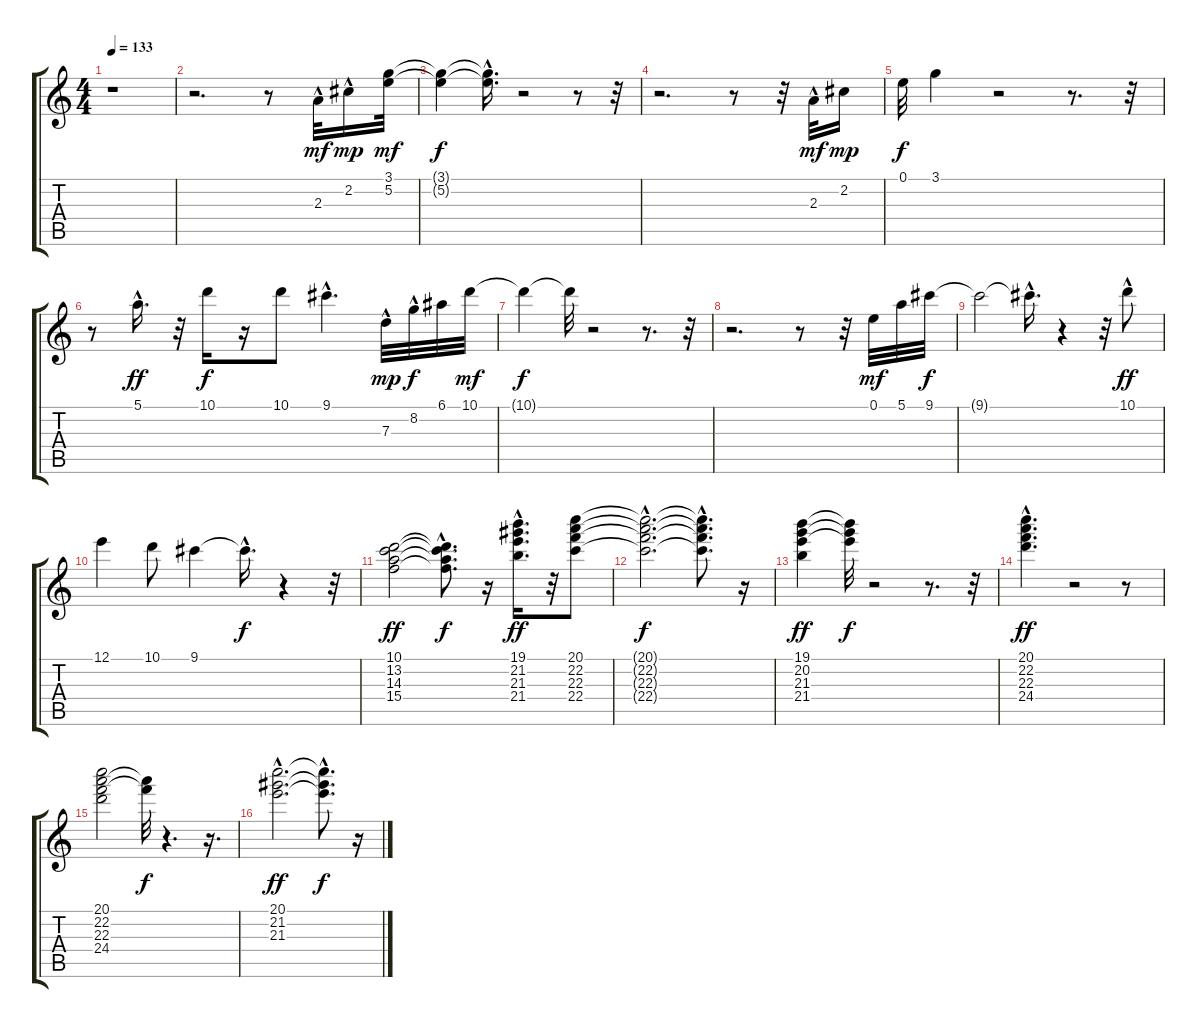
\track "" {instrument electricbassfinger}
\staff {score tabs}
\tuning (E4 B3 G3 D3 A2 E2) {hide}
\ts (4 4)
\tempo 133
\clef g2
\ks c
r.1{dy f} |
r.2{d} r.8 2.3{hac}.32{dy mf} 2.2{hac}.16{dy mp} (3.1 5.2).32{dy mf} |
(3.1{t} 5.2{t}).4{dy f} (3.1{t} 5.2{hac t}).16{d} r.2 r.8 r.32 |
r.2{d} r.8 r.32 2.3{hac}.32{dy mf} 2.2.16{dy mp} |
0.1.32{dy f} 3.1.4 r.2 r.8{d} r.32 |
r.8 5.1{hac}.16{d dy ff} r.32 10.1.16{dy f} r.16 10.1.8 9.1{hac}.4{d} 7.3{hac}.32{dy mp} 8.2{hac}.32{dy f} 6.1.32 10.1.32{dy mf} |
10.1{t}.4{dy f} 10.1{t}.32 r.2 r.8{d} r.32 |
r.2{d} r.8 r.32 0.1.32{dy mf} 5.1.32 9.1.32{dy f} |
9.1{t}.2 9.1{hac t}.16{d} r.4 r.32 10.1{hac}.8{dy ff} |
12.1.4 10.1.8 9.1.4 9.1{hac t}.16{d dy f} r.4 r.32 |
(10.1 13.2 14.3 15.4).2{dy ff} (10.1{t} 13.2{hac t} 14.3{hac t} 15.4{t}).8{d dy f} r.16 (19.1{hac} 21.2{hac} 21.3 21.4).16{d dy ff} r.32 (20.1 22.2 22.3 22.4).8 |
(20.1{hac t} 22.2{hac t} 22.3{hac t} 22.4{hac t}).2{d dy f} (20.1{t} 22.2{t} 22.3{hac t} 22.4{t}).8{d} r.16 |
(19.1 20.2 21.3 21.4).4{dy ff} (19.1{t} 20.2{t} 21.3{t}).32{dy f} r.2 r.8{d} r.32 |
(20.1{hac} 22.2{hac} 22.3{hac} 24.4{hac}).4{d dy ff} r.2 r.8 |
(20.1 22.2 22.3 24.4).2 (22.2{t} 22.3{t}).32{dy f} r.4{d} r.16{d} |
(20.1{hac} 21.2{hac} 21.3{hac}).2{d dy ff} (20.1{hac t} 21.2{hac t} 21.3{t}).8{d dy f} r.16
